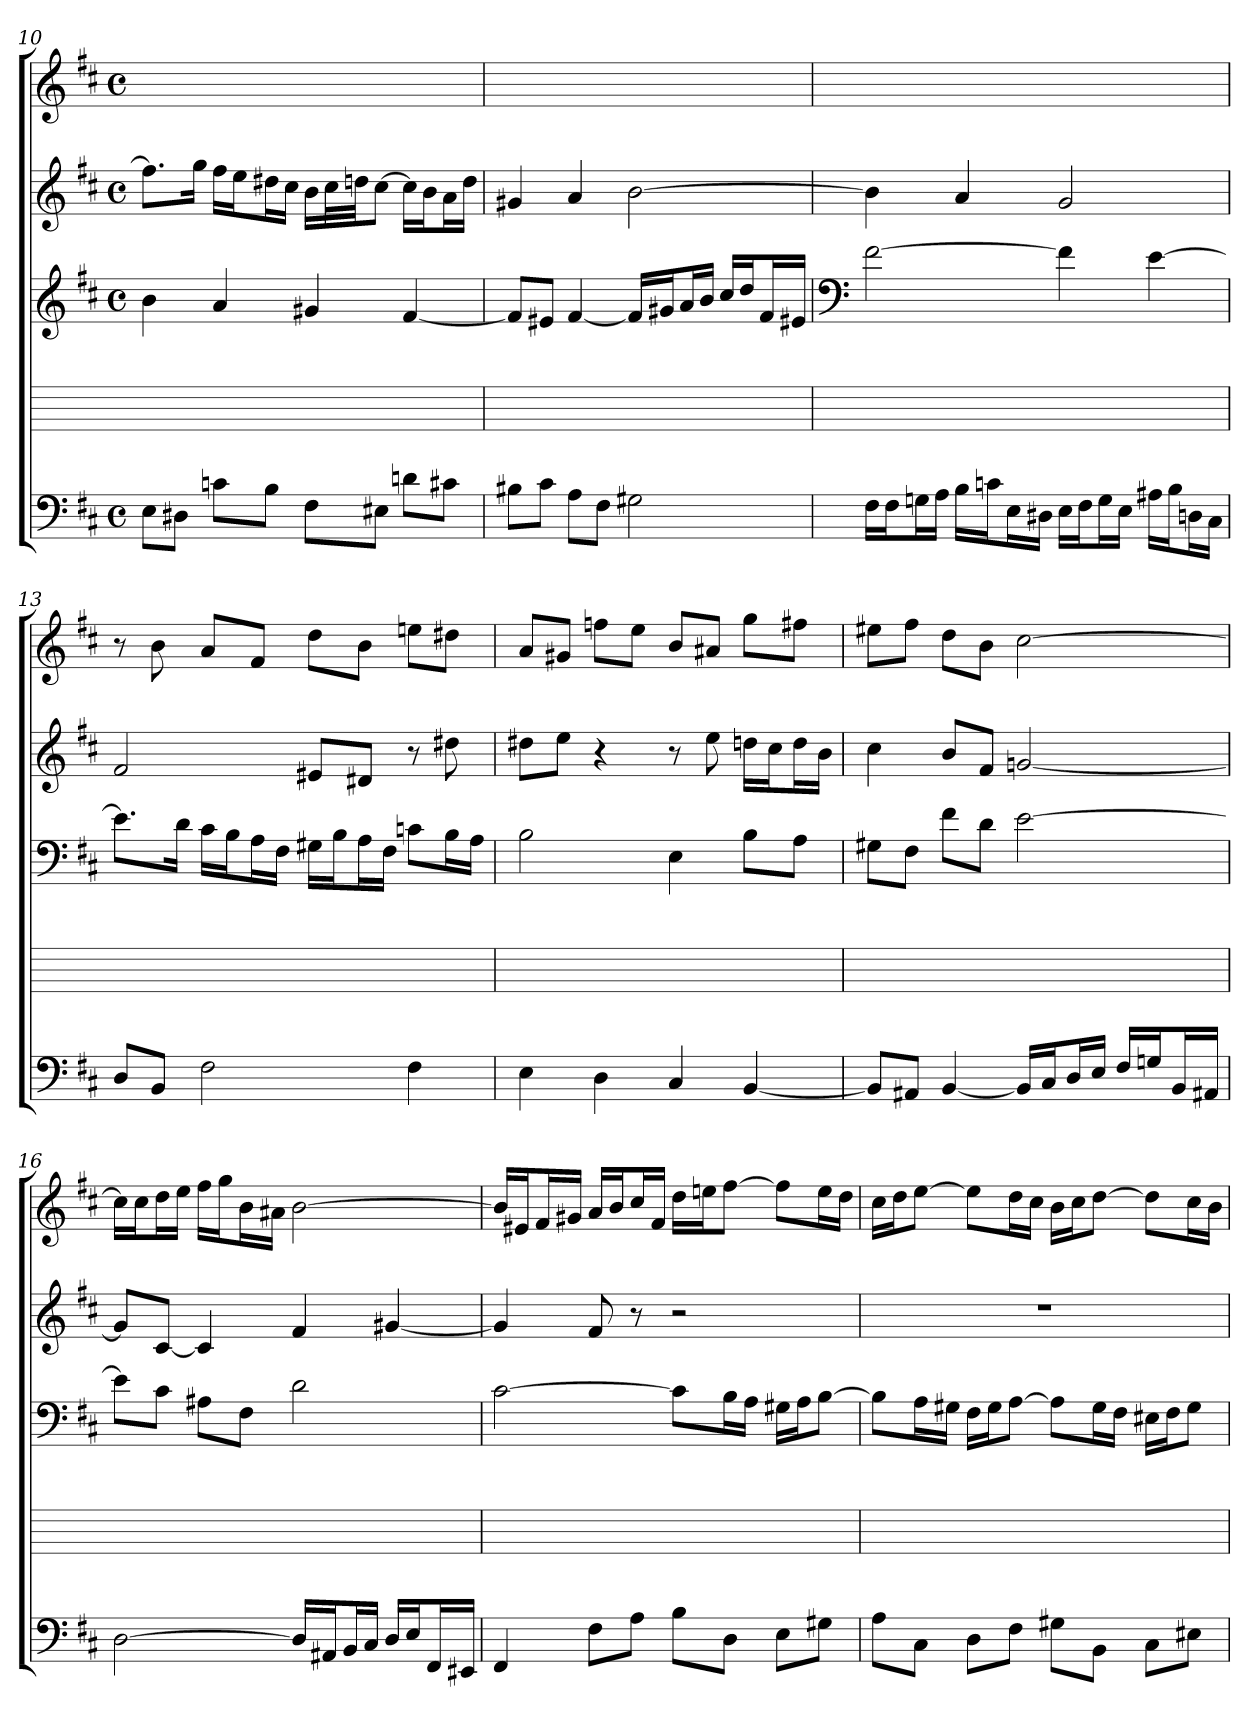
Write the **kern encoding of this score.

**kern	**kern	**kern	**kern	**kern
*part5	*part4	*part3	*part2	*part1
*staff5	*staff4	*staff3	*staff2	*staff1
*clefF4	*	*clefG2	*clefG2	*clefG2
*k[f#c#]	*	*k[f#c#]	*k[f#c#]	*k[f#c#]
*b:	*	*b:	*b:	*b:
*M4/4	*	*M4/4	*M4/4	*M4/4
*met(c)	*	*met(c)	*met(c)	*met(c)
=10	=10	=10	=10	=10
8E\L	1ryy	4b	8.ff#\L]	1ryy
8D#X\J	.	.	.	.
.	.	.	16gg\Jk	.
8cn\L	.	4a	16ff#\LL	.
.	.	.	16ee\J	.
8B\J	.	.	16dd#X\L	.
.	.	.	16cc#\JJ	.
8F#\L	.	4g#X	16b\LL	.
.	.	.	32cc#\L	.
.	.	.	32ddn\JJ	.
8E#X\J	.	.	[8cc#\J	.
8dn\L	.	[4f#	16cc#\LL]	.
.	.	.	16b\J	.
8c#X\J	.	.	16a\L	.
.	.	.	16dd\JJ	.
=11	=11	=11	=11	=11
8B#X\L	1ryy	8f#/L]	4g#X	1ryy
8c#\J	.	8e#X/J	.	.
8A\L	.	[4f#	4a	.
8F#\J	.	.	.	.
2G#X	.	16f#/LL]	[2b	.
.	.	16g#X/J	.	.
.	.	16a/L	.	.
.	.	16b/JJ	.	.
.	.	16cc#/LL	.	.
.	.	16dd/J	.	.
.	.	16f#/L	.	.
.	.	16e#X/JJ	.	.
=12	=12	=12	=12	=12
*	*	*clefF4	*	*
16F#\LL	1ryy	[2f#	4b]	1ryy
16F#\J	.	.	.	.
16Gn\L	.	.	.	.
16A\JJ	.	.	.	.
16B\LL	.	.	4a	.
16cn\J	.	.	.	.
16E\L	.	.	.	.
16D#X\JJ	.	.	.	.
16E\LL	.	4f#]	2g	.
16F#\J	.	.	.	.
16G\L	.	.	.	.
16E\JJ	.	.	.	.
16A#X\LL	.	[4e	.	.
16B\J	.	.	.	.
16Dn\L	.	.	.	.
16C#\JJ	.	.	.	.
=13	=13	=13	=13	=13
8D/L	1ryy	8.e\L]	2f#	8r
8BB/J	.	.	.	8b
.	.	16d\Jk	.	.
2F#	.	16c#\LL	.	8a/L
.	.	16B\J	.	.
.	.	16A\L	.	8f#/J
.	.	16F#\JJ	.	.
.	.	16G#X\LL	8e#X/L	8dd\L
.	.	16B\J	.	.
.	.	16A\L	8d#X/J	8b\J
.	.	16F#\JJ	.	.
4F#	.	8cn\L	8r	8een\L
.	.	16B\L	8dd#X	8dd#X\J
.	.	16A\JJ	.	.
=14	=14	=14	=14	=14
4E	1ryy	2B	8dd#X\L	8a/L
.	.	.	8ee\J	8g#X/J
4D	.	.	4r	8ffn\L
.	.	.	.	8ee\J
4C#	.	4E	8r	8b/L
.	.	.	8ee	8a#X/J
[4BB	.	8B\L	16ddn\LL	8gg\L
.	.	.	16cc#\J	.
.	.	8A\J	16dd\L	8ff#X\J
.	.	.	16b\JJ	.
=15	=15	=15	=15	=15
8BB/L]	1ryy	8G#X\L	4cc#	8ee#X\L
8AA#X/J	.	8F#\J	.	8ff#\J
[4BB	.	8f#\L	8b/L	8dd\L
.	.	8d\J	8f#/J	8b\J
16BB/LL]	.	[2e	[2gn	[2cc#
16C#/J	.	.	.	.
16D/L	.	.	.	.
16E/JJ	.	.	.	.
16F#/LL	.	.	.	.
16Gn/J	.	.	.	.
16BB/L	.	.	.	.
16AA#X/JJ	.	.	.	.
=16	=16	=16	=16	=16
[2D	1ryy	8e\L]	8g/L]	16cc#\LL]
.	.	.	.	16cc#\J
.	.	8c#\J	[8c#/J	16dd\L
.	.	.	.	16ee\JJ
.	.	8A#X\L	4c#]	16ff#\LL
.	.	.	.	16gg\J
.	.	8F#\J	.	16b\L
.	.	.	.	16a#X\JJ
16D/LL]	.	2d	4f#	[2b
16AA#X/J	.	.	.	.
16BB/L	.	.	.	.
16C#/JJ	.	.	.	.
16D/LL	.	.	[4g#X	.
16E/J	.	.	.	.
16FF#/L	.	.	.	.
16EE#X/JJ	.	.	.	.
=17	=17	=17	=17	=17
4FF#	1ryy	[2c#	4g#]	16b/LL]
.	.	.	.	16e#X/J
.	.	.	.	16f#/L
.	.	.	.	16g#X/JJ
8F#\L	.	.	8f#	16a/LL
.	.	.	.	16b/J
8A\J	.	.	8r	16cc#/L
.	.	.	.	16f#/JJ
8B\L	.	8c#\L]	2r	16dd\LL
.	.	.	.	16een\J
8D\J	.	16B\L	.	[8ff#\J
.	.	16A\JJ	.	.
8E\L	.	16G#X\LL	.	8ff#\L]
.	.	16A\J	.	.
8G#X\J	.	[8B\J	.	16ee\L
.	.	.	.	16dd\JJ
=18	=18	=18	=18	=18
8A\L	1ryy	8B\L]	1r	16cc#\LL
.	.	.	.	16dd\J
8C#\J	.	16A\L	.	[8ee\J
.	.	16G#X\JJ	.	.
8D\L	.	16F#\LL	.	8ee\L]
.	.	16G#\J	.	.
8F#\J	.	[8A\J	.	16dd\L
.	.	.	.	16cc#\JJ
8G#X\L	.	8A\L]	.	16b\LL
.	.	.	.	16cc#\J
8BB\J	.	16G#\L	.	[8dd\J
.	.	16F#\JJ	.	.
8C#\L	.	16E#X\LL	.	8dd\L]
.	.	16F#\J	.	.
8E#X\J	.	8G#\J	.	16cc#\L
.	.	.	.	16b\JJ
=	=	=	=	=
*-	*-	*-	*-	*-
